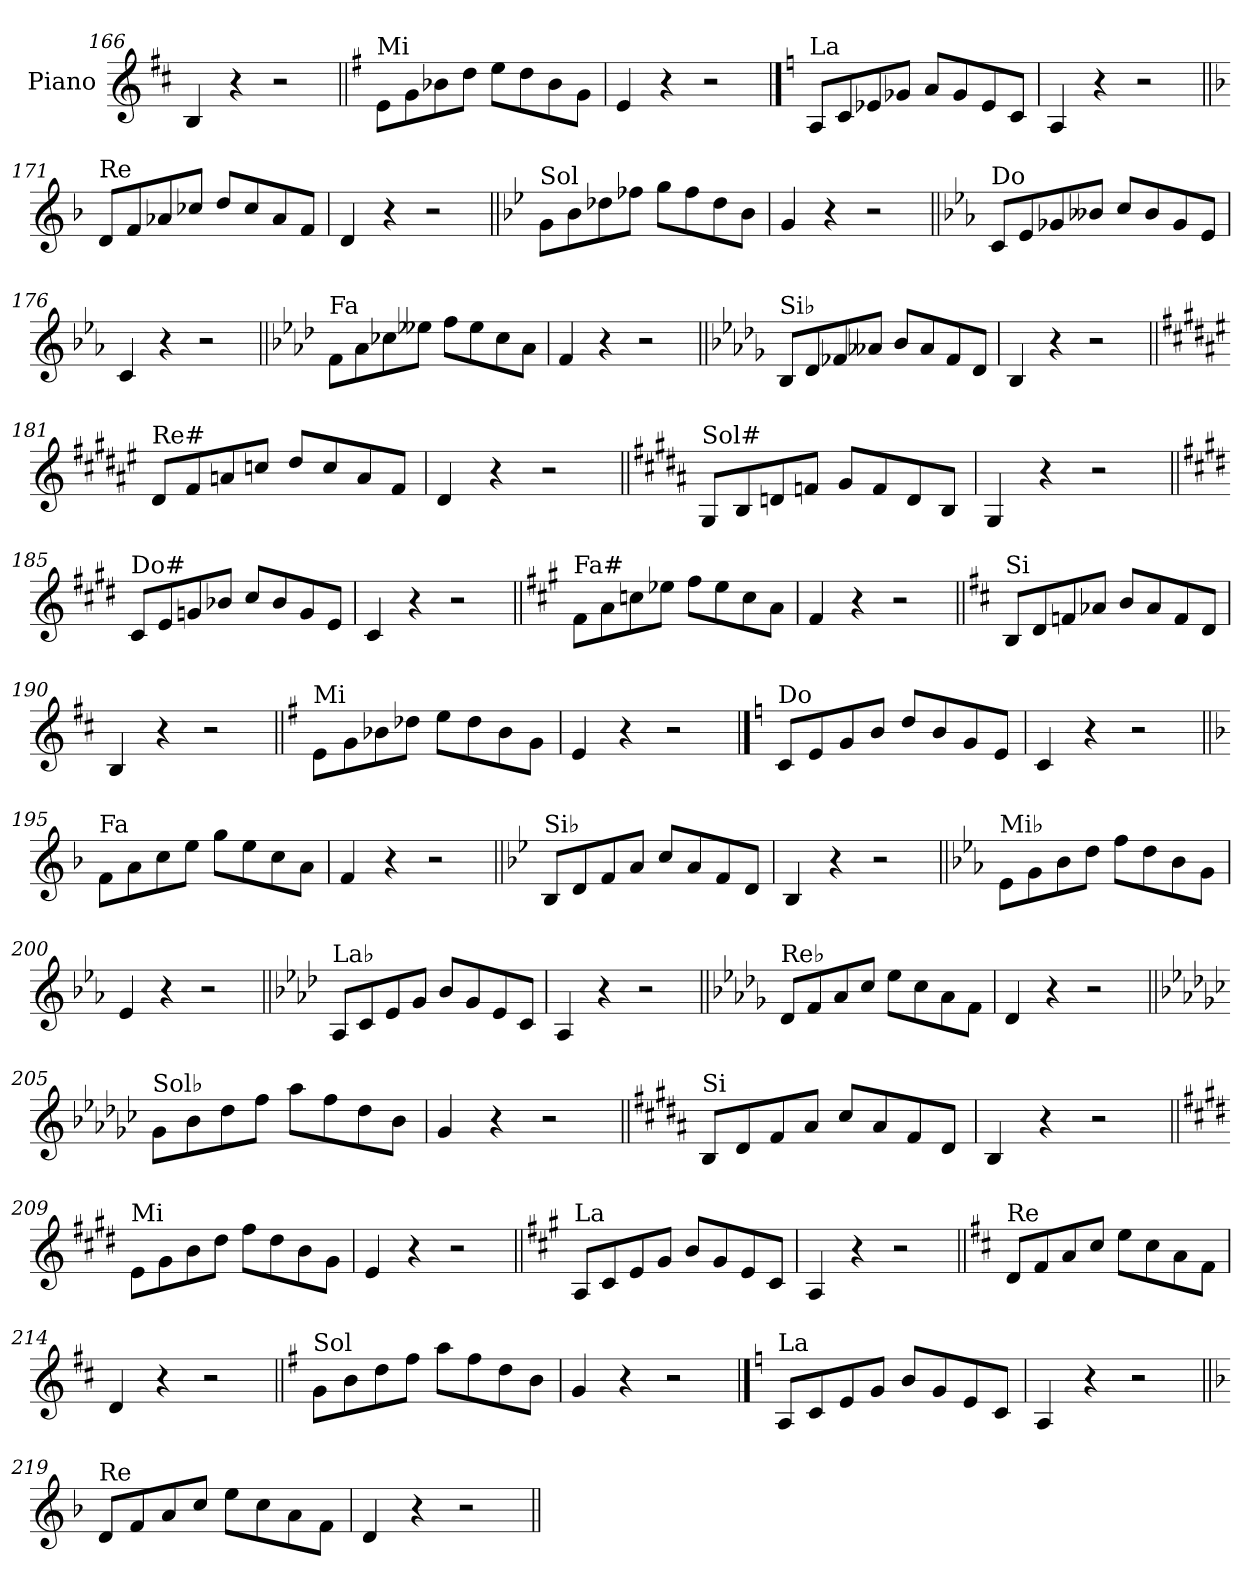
**kern
*part1
*staff1
*I"Piano
*I'Pno.
*clefG2
*k[f#c#]
=166
4B/
4r
2r
=167||
*k[f#]
!LO:TX:a:t=Mi
8e\L
8g\
8b-X\
8dd\J
8ee\L
8dd\
8b-\
8g\J
=168
4e/
4r
2r
!!LO:LB:g=z
==169
*k[]
!LO:TX:a:t=La
8A/L
8c/
8e-X/
8g-X/J
8a/L
8g-/
8e-/
8c/J
=170
4A/
4r
2r
=171||
*k[b-]
!LO:TX:a:t=Re
8d/L
8f/
8a-X/
8cc-X/J
8dd/L
8cc-/
8a-/
8f/J
=172
4d/
4r
2r
=173||
*k[b-e-]
!LO:TX:a:t=Sol
8g\L
8b-\
8dd-X\
8ff-X\J
8gg\L
8ff-\
8dd-\
8b-\J
=174
4g/
4r
2r
!!LO:LB:g=z
=175||
*k[b-e-a-]
!LO:TX:a:t=Do
8c/L
8e-/
8g-X/
8b--X/J
8cc/L
8b--/
8g-/
8e-/J
=176
4c/
4r
2r
=177||
*k[b-e-a-d-]
!LO:TX:a:t=Fa
8f\L
8a-\
8cc-X\
8ee--X\J
8ff\L
8ee--\
8cc-\
8a-\J
=178
4f/
4r
2r
=179||
*k[b-e-a-d-g-]
!LO:TX:a:t=Si♭
8B-/L
8d-/
8f-X/
8a--X/J
8b-/L
8a--/
8f-/
8d-/J
=180
4B-/
4r
2r
!!LO:LB:g=z
=181||
*k[f#c#g#d#a#e#]
!LO:TX:a:t=Re#
8d#/L
8f#/
8an/
8ccn/J
8dd#/L
8cc/
8a/
8f#/J
=182
4d#/
4r
2r
=183||
*k[f#c#g#d#a#]
!LO:TX:a:t=Sol#
8G#/L
8B/
8dn/
8fn/J
8g#/L
8f/
8d/
8B/J
=184
4G#/
4r
2r
=185||
*k[f#c#g#d#]
!LO:TX:a:t=Do#
8c#/L
8e/
8gn/
8b-X/J
8cc#/L
8b-/
8g/
8e/J
=186
4c#/
4r
2r
!!LO:LB:g=z
=187||
*k[f#c#g#]
!LO:TX:a:t=Fa#
8f#\L
8a\
8ccn\
8ee-X\J
8ff#\L
8ee-\
8cc\
8a\J
=188
4f#/
4r
2r
=189||
*k[f#c#]
!LO:TX:a:t=Si
8B/L
8d/
8fn/
8a-X/J
8b/L
8a-/
8f/
8d/J
=190
4B/
4r
2r
=191||
*k[f#]
!LO:TX:a:t=Mi
8e\L
8g\
8b-X\
8dd-X\J
8ee\L
8dd-\
8b-\
8g\J
=192
4e/
4r
2r
!!LO:PB:g=z
==193
*k[]
!LO:TX:a:t=Do
8c/L
8e/
8g/
8b/J
8dd/L
8b/
8g/
8e/J
=194
4c/
4r
2r
=195||
*k[b-]
!LO:TX:a:t=Fa
8f\L
8a\
8cc\
8ee\J
8gg\L
8ee\
8cc\
8a\J
=196
4f/
4r
2r
=197||
*k[b-e-]
!LO:TX:a:t=Si♭
8B-/L
8d/
8f/
8a/J
8cc/L
8a/
8f/
8d/J
=198
4B-/
4r
2r
!!LO:LB:g=z
=199||
*k[b-e-a-]
!LO:TX:a:t=Mi♭
8e-\L
8g\
8b-\
8dd\J
8ff\L
8dd\
8b-\
8g\J
=200
4e-/
4r
2r
=201||
*k[b-e-a-d-]
!LO:TX:a:t=La♭
8A-/L
8c/
8e-/
8g/J
8b-/L
8g/
8e-/
8c/J
=202
4A-/
4r
2r
=203||
*k[b-e-a-d-g-]
!LO:TX:a:t=Re♭
8d-/L
8f/
8a-/
8cc/J
8ee-\L
8cc\
8a-\
8f\J
=204
4d-/
4r
2r
!!LO:LB:g=z
=205||
*k[b-e-a-d-g-c-]
!LO:TX:a:t=Sol♭
8g-\L
8b-\
8dd-\
8ff\J
8aa-\L
8ff\
8dd-\
8b-\J
=206
4g-/
4r
2r
=207||
*k[f#c#g#d#a#]
!LO:TX:a:t=Si
8B/L
8d#/
8f#/
8a#/J
8cc#/L
8a#/
8f#/
8d#/J
=208
4B/
4r
2r
=209||
*k[f#c#g#d#]
!LO:TX:a:t=Mi
8e\L
8g#\
8b\
8dd#\J
8ff#\L
8dd#\
8b\
8g#\J
=210
4e/
4r
2r
!!LO:LB:g=z
=211||
*k[f#c#g#]
!LO:TX:a:t=La
8A/L
8c#/
8e/
8g#/J
8b/L
8g#/
8e/
8c#/J
=212
4A/
4r
2r
=213||
*k[f#c#]
!LO:TX:a:t=Re
8d/L
8f#/
8a/
8cc#/J
8ee\L
8cc#\
8a\
8f#\J
=214
4d/
4r
2r
=215||
*k[f#]
!LO:TX:a:t=Sol
8g\L
8b\
8dd\
8ff#\J
8aa\L
8ff#\
8dd\
8b\J
=216
4g/
4r
2r
!!LO:LB:g=z
==217
*k[]
!LO:TX:a:t=La
8A/L
8c/
8e/
8g/J
8b/L
8g/
8e/
8c/J
=218
4A/
4r
2r
=219||
*k[b-]
!LO:TX:a:t=Re
8d/L
8f/
8a/
8cc/J
8ee\L
8cc\
8a\
8f\J
=220
4d/
4r
2r
=||
*-
